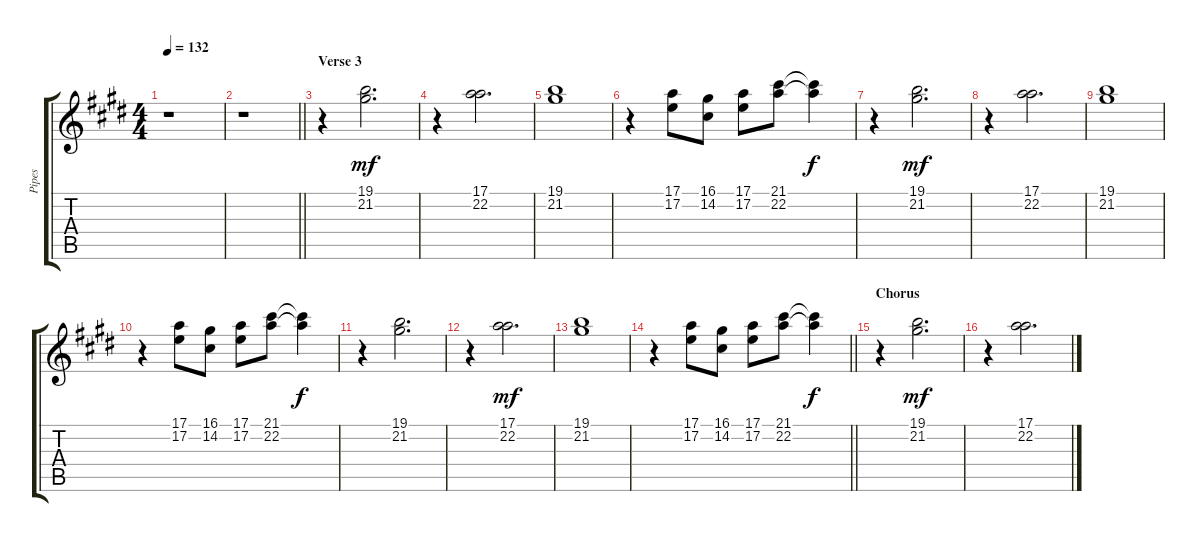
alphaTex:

\track ("Pipes" "Pipes") {instrument ocarina}
\staff {score tabs}
\tuning (E4 B3 G3 D3 A2 E2) {hide}
\ts (4 4)
\tempo 132
\clef g2
\ks e
r.1{dy mf} |
\barLineRight lightlight
r.1 |
\section ("" "Verse 3")
r.4 (19.1 21.2).2{d} |
r.4 (17.1 22.2).2{d} |
(19.1 21.2).1 |
r.4 (17.1 17.2).8 (16.1 14.2).8 (17.1 17.2).8 (21.1 22.2).8 (21.1{t} 22.2{t}).4{dy f} |
r.4 (19.1 21.2).2{d dy mf} |
r.4 (17.1 22.2).2{d} |
(19.1 21.2).1 |
r.4 (17.1 17.2).8 (16.1 14.2).8 (17.1 17.2).8 (21.1 22.2).8 (21.1{t} 22.2{t}).4{dy f} |
r.4 (19.1 21.2).2{d} |
r.4 (17.1 22.2).2{d dy mf} |
(19.1 21.2).1 |
\barLineRight lightlight
r.4 (17.1 17.2).8 (16.1 14.2).8 (17.1 17.2).8 (21.1 22.2).8 (21.1{t} 22.2{t}).4{dy f} |
\section ("" "Chorus")
r.4 (19.1 21.2).2{d dy mf} |
r.4 (17.1 22.2).2{d}
